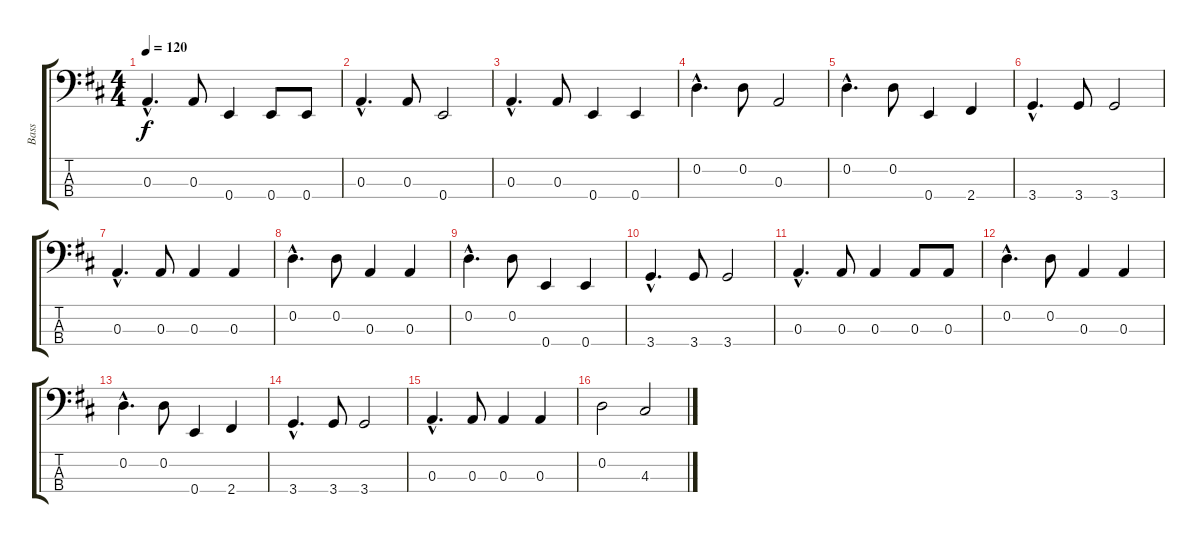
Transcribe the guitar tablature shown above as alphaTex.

\track ("Bass" "Bass") {instrument electricbassfinger}
\staff {score tabs}
\tuning (G2 D2 A1 E1) {hide}
\ts (4 4)
\tempo 120
\clef f4
\ks d
0.3{hac}.4{d dy f} 0.3.8 0.4.4 0.4.8 0.4.8 |
0.3{hac}.4{d} 0.3.8 0.4.2 |
0.3{hac}.4{d} 0.3.8 0.4.4 0.4.4 |
0.2{hac}.4{d} 0.2.8 0.3.2 |
0.2{hac}.4{d} 0.2.8 0.4.4 2.4.4 |
3.4{hac}.4{d} 3.4.8 3.4.2 |
0.3{hac}.4{d} 0.3.8 0.3.4 0.3.4 |
0.2{hac}.4{d} 0.2.8 0.3.4 0.3.4 |
0.2{hac}.4{d} 0.2.8 0.4.4 0.4.4 |
3.4{hac}.4{d} 3.4.8 3.4.2 |
0.3{hac}.4{d} 0.3.8 0.3.4 0.3.8 0.3.8 |
0.2{hac}.4{d} 0.2.8 0.3.4 0.3.4 |
0.2{hac}.4{d} 0.2.8 0.4.4 2.4.4 |
3.4{hac}.4{d} 3.4.8 3.4.2 |
0.3{hac}.4{d} 0.3.8 0.3.4 0.3.4 |
0.2.2 4.3.2
